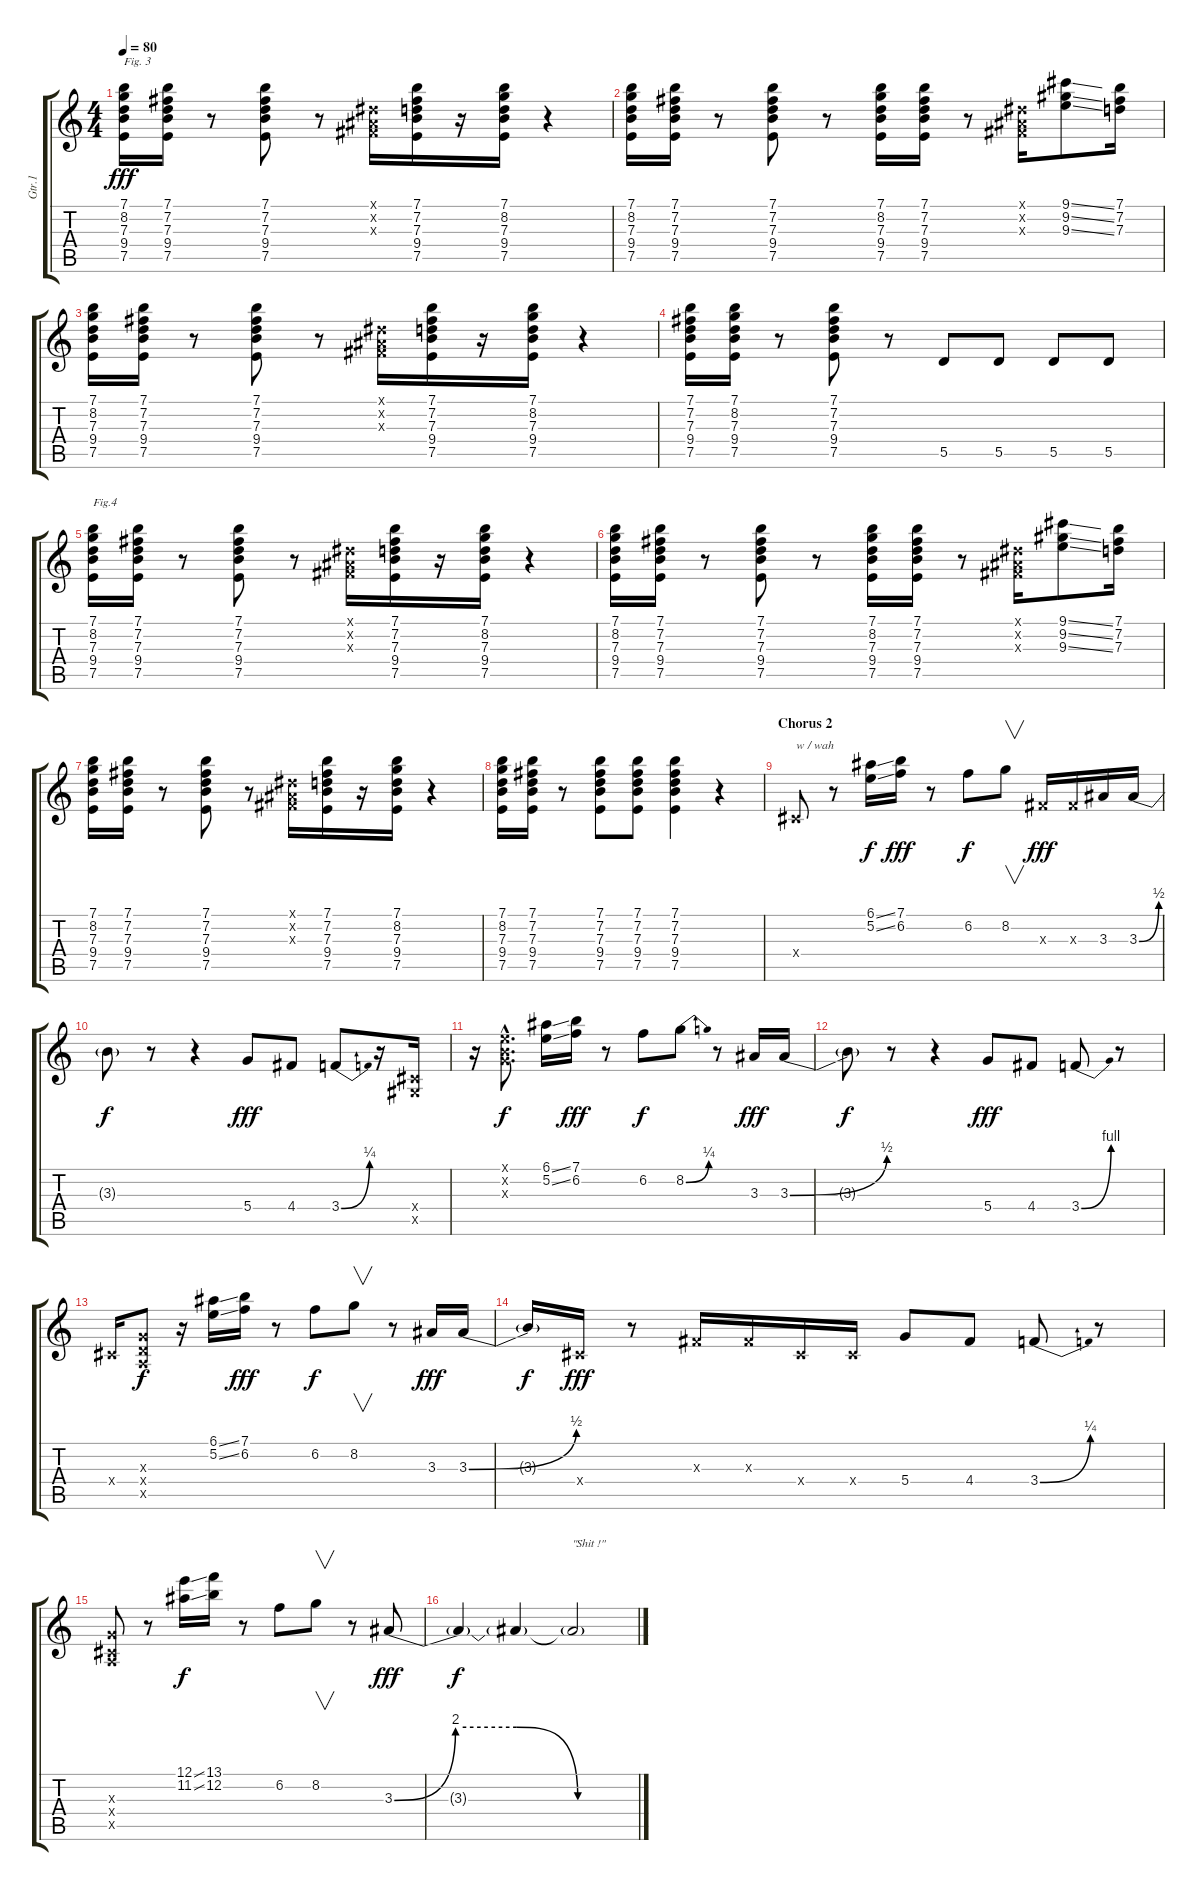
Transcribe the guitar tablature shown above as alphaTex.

\track ("Gtr.1" "Gtr.1") {instrument overdrivenguitar}
\staff {score tabs}
\tuning (E4 B3 G3 D3 A2 E2) {hide}
\ts (4 4)
\tempo 80
\clef g2
\ks c
(7.1 8.2 7.3 9.4 7.5).16{txt "Fig. 3" dy fff} (7.1 7.2 7.3 9.4 7.5).16 r.8 (7.1 7.2 7.3 9.4 7.5).8 r.8 (-1.1{x} -1.2{x} -1.3{x}).16 (7.1 7.2 7.3 9.4 7.5).16 r.16 (7.1 8.2 7.3 9.4 7.5).16 r.4 |
(7.1 8.2 7.3 9.4 7.5).16 (7.1 7.2 7.3 9.4 7.5).16 r.8 (7.1 7.2 7.3 9.4 7.5).8 r.8 (7.1 8.2 7.3 9.4 7.5).16 (7.1 7.2 7.3 9.4 7.5).16 r.8 (-1.1{x} -1.2{x} -1.3{x}).16 (9.1{ss} 9.2{ss} 9.3{ss}).8 (7.1 7.2 7.3).16 |
(7.1 8.2 7.3 9.4 7.5).16 (7.1 7.2 7.3 9.4 7.5).16 r.8 (7.1 7.2 7.3 9.4 7.5).8 r.8 (-1.1{x} -1.2{x} -1.3{x}).16 (7.1 7.2 7.3 9.4 7.5).16 r.16 (7.1 8.2 7.3 9.4 7.5).16 r.4 |
(7.1 7.2 7.3 9.4 7.5).16 (7.1 8.2 7.3 9.4 7.5).16 r.8 (7.1 7.2 7.3 9.4 7.5).8 r.8 5.5.8 5.5.8 5.5.8 5.5.8 |
(7.1 8.2 7.3 9.4 7.5).16{txt "Fig.4"} (7.1 7.2 7.3 9.4 7.5).16 r.8 (7.1 7.2 7.3 9.4 7.5).8 r.8 (-1.1{x} -1.2{x} -1.3{x}).16 (7.1 7.2 7.3 9.4 7.5).16 r.16 (7.1 8.2 7.3 9.4 7.5).16 r.4 |
(7.1 8.2 7.3 9.4 7.5).16 (7.1 7.2 7.3 9.4 7.5).16 r.8 (7.1 7.2 7.3 9.4 7.5).8 r.8 (7.1 8.2 7.3 9.4 7.5).16 (7.1 7.2 7.3 9.4 7.5).16 r.8 (-1.1{x} -1.2{x} -1.3{x}).16 (9.1{ss} 9.2{ss} 9.3{ss}).8 (7.1 7.2 7.3).16 |
(7.1 8.2 7.3 9.4 7.5).16 (7.1 7.2 7.3 9.4 7.5).16 r.8 (7.1 7.2 7.3 9.4 7.5).8 r.8 (-1.1{x} -1.2{x} -1.3{x}).16 (7.1 7.2 7.3 9.4 7.5).16 r.16 (7.1 8.2 7.3 9.4 7.5).16 r.4 |
(7.1 8.2 7.3 9.4 7.5).16 (7.1 7.2 7.3 9.4 7.5).16 r.8 (7.1 7.2 7.3 9.4 7.5).8 (7.1 7.2 7.3 9.4 7.5).8 (7.1 7.2 7.3 9.4 7.5).4 r.4 |
\section ("" "Chorus 2")
-1.4{x}.8{txt "w / wah"} r.8 (6.1{ss} 5.2{ss}).16{dy f} (7.1 6.2).16{dy fff} r.8 6.2.8{dy f} 8.2.8{v} -1.3{x}.16{dy fff} -1.3{x}.16 3.3.16 3.3{be (bend 0 0 60 2)}.16 |
3.3{t}.8{dy f} r.8 r.4 5.4.8{dy fff} 4.4.8 3.4{be (bend 0 0 60 1)}.8 r.16 (-1.4{x} -1.5{x}).16 |
r.16 (0.1{hac x} 0.2{hac x} 0.3{hac x}).8{d dy f} (6.1{ss} 5.2{ss}).16 (7.1 6.2).16{dy fff} r.8 6.2.8{dy f} 8.2{be (bend 0 0 60 1)}.8 r.8 3.3.16{dy fff} 3.3{be (bend 0 0 60 2)}.16 |
3.3{t}.8{dy f} r.8 r.4 5.4.8{dy fff} 4.4.8 3.4{be (bend 0 0 60 4)}.8 r.8 |
-1.4{x}.16 (0.3{x} 0.4{x} 0.5{x}).8{dy f} r.16 (6.1{ss} 5.2{ss}).16 (7.1 6.2).16{dy fff} r.8 6.2.8{dy f} 8.2.8{v} r.8 3.3.16{dy fff} 3.3{be (bend 0 0 60 2)}.16 |
3.3{t}.16{dy f} -1.4{x}.16{dy fff} r.8 -1.3{x}.16 -1.3{x}.16 -1.4{x}.16 -1.4{x}.16 5.4.8 4.4.8 3.4{be (bend 0 0 60 1)}.8 r.8 |
(0.3{x} -1.4{x} 0.5{x}).8 r.8 (12.1{ss} 11.2{ss}).16{dy f} (13.1 12.2).16 r.8 6.2.8 8.2.8{v} r.8 3.3{be (custom 0 0 15 8 30 8 45 0 60 0)}.8{dy fff} |
3.3{t}.4{dy f} 3.3{t}.4 3.3{t}.2{txt "\"Shit !\""}
